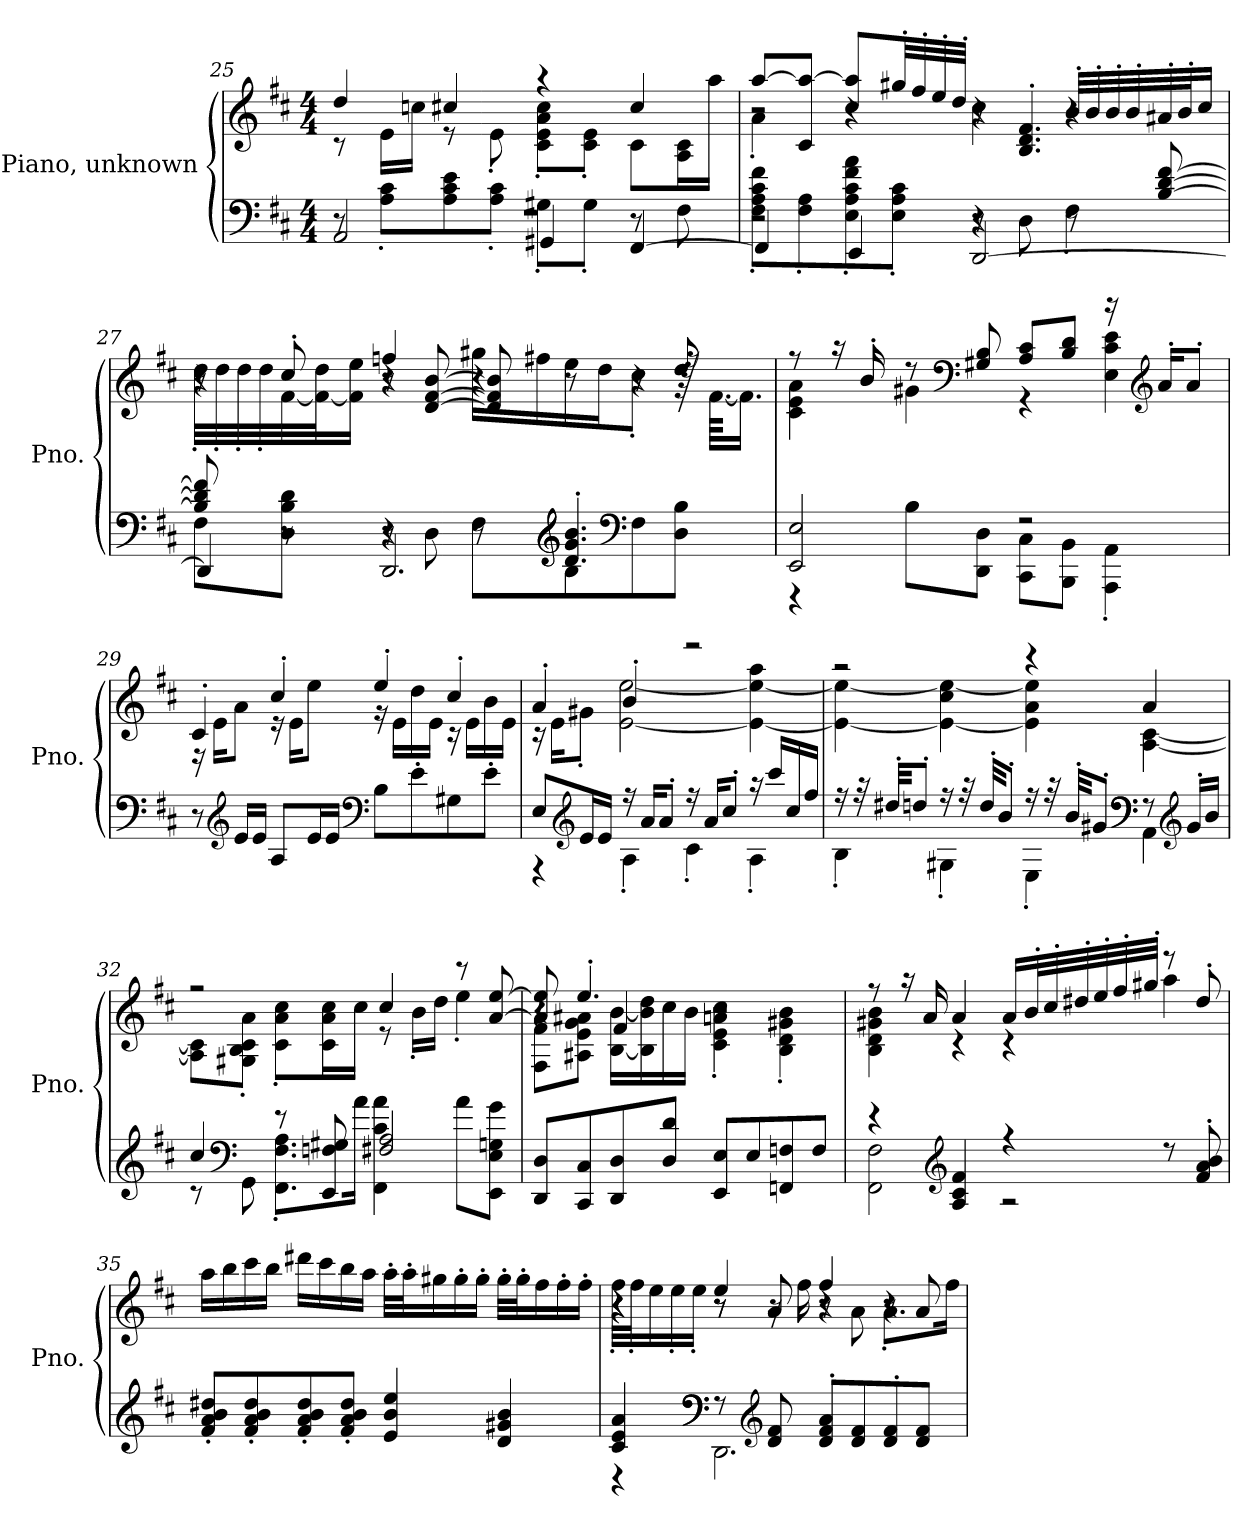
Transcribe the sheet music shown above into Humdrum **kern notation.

**kern	**kern
*part1	*part1
*staff2	*staff1
*I"Piano, unknown	*
*I'Pno.	*
*clefF4	*clefG2
*k[f#c#]	*k[f#c#]
*M4/4	*M4/4
=25	=25
*^	*^
*	*^	*	*
1r	8r	2AA/	4dd/	8r
.	8A\' 8c#\'L	.	.	16e\LL
.	.	.	.	16ccn\JJ
.	8A\ 8c#\ 8e\	.	4cc#X/	8r
.	8A\' 8c#\'J	.	.	8e'\
.	8G#X'\L	4GG#X/	4r	8c#\' 8e\' 8a\' 8cc#\'L
.	8G#'\J	.	.	8c#\' 8e\'J
.	8r	[4FF#/	4cc#/	8c#\L
.	8F#\	.	.	16A\ 16c#\L
.	.	.	.	16aa\JJ
!!LO:PB:g=z
=26	=26	=26	=26	=26
*	*	*	*	*^
2r	8F#\' 8A\' 8c#\' 8f#\'L	4FF#/]	[8aa/L	4a'\	2r
.	8F#\' 8A\'	.	8c#/ 8aa/_J	.	.
.	8E\' 8A\' 8c#\' 8f#\' 8a\'	4EE/	8cc#/ 8aa/]L	4r	.
.	8E\' 8A\' 8c#\'J	.	32gg#X'/LL	.	.
.	.	.	32ff#'/	.	.
.	.	.	32ee'/	.	.
.	.	.	32dd'/JJJ	.	.
4r	8r	[2DD/	4r	4cc#\	8r
.	8D\	.	.	.	4.B/' 4.d/' 4.f#/'
8r	4F#'\	.	32b'/LLL	4r	.
.	.	.	32b'/	.	.
.	.	.	32b'/	.	.
.	.	.	32b'/	.	.
[8B/ [8d/ [8f#/	.	.	32a#X'/	.	.
.	.	.	32b'/J	.	.
.	.	.	16cc#/JJ	.	.
!!LO:LB:g=z	!!	!!
=27	=27	=27	=27	=27	=27
8B/] 8d/] 8f#/]	8F#\L	4DD/]	8r	32dd'\LLL	4r
.	.	.	.	32dd'\	.
.	.	.	.	32dd'\	.
.	.	.	.	32dd'\	.
8r	8D\ 8B\ 8d\J	.	8cc#'/	[32f#\	.
.	.	.	.	32f#\_ 32dd\J	.
.	.	.	.	16f#\] 16ee\JJ	.
4r	8r	2.DD/	4ffn/	4r	8r
.	8D\	.	.	.	[8d/ [8f#/ [8b/
8r	8F#\L	.	4r	16gg#X\LL	8d/] 8f#/] 8b/]
.	.	.	.	16ff#X\	.
*clefG2	*	*	*	*	*
4.d/' 4.g/' 4.b/'	8B\	.	.	16ee\	8r
.	.	.	.	16dd\J	.
*clefF4	*	*	*	*	*
.	8F#\	.	8r	8cc#'\J	4r
.	8D\ 8B\J	.	8dd/	128r	.
.	.	.	.	[64.f#\KKLL	.
.	.	.	.	16.f#\JJ]	.
*	*v	*v	*	*	*
*	*	*	*v	*v
=28	=28	=28	=28
2EE/ 2E/	4r	8r	4c#\ 4e\ 4a\
.	.	16r	.
.	.	16b'/	.
.	8B\L	8r	4g#X\
*	*	*clefF4	*
.	8DD\ 8D\J	8G#X/ 8B/	.
2r	8CC#\ 8C#\L	8A/ 8c#/L	4r
.	8BBB\ 8BB\J	8B/ 8d/J	.
.	4AAA\' 4AA\'	16r	4E\ 4c#\ 4e\
*	*	*clefG2	*
.	.	16a'/KL	.
.	.	8a'/J	.
*v	*v	*	*
!!LO:LB:g=z	!!
=29	=29	=29
8r	4c#'/	16r
.	.	16e\KL
*clefG2	*	*
16e/LL	.	8a\J
16e/JJ	.	.
8A/L	4cc#'/	16r
.	.	16e\KL
16e/L	.	8ee\J
16e/JJ	.	.
*clefF4	*	*
8B\L	4ee'/	16r
.	.	16e\LL
8e'\	.	16dd\
.	.	16e\JJ
8G#X\	4cc#'/	16r
.	.	16e\LL
8e'\J	.	16b\
.	.	16e\JJ
=30	=30	=30
*^	*	*
8E/L	4r	4a'/	16r
.	.	.	16e\KL
*clefG2	*	*	*
16e/L	.	.	8g#X'\J
16e/JJ	.	.	.
16r	4A'\	4b'/	[2e\ [2ee\
16a/KL	.	.	.
8a'/J	.	.	.
16r	4c#'\	2r	.
16a/KL	.	.	.
8cc#'/J	.	.	.
16r	4A'\	.	4e\_ 4ee\_ 4aa\
16ccc#/LL	.	.	.
16cc#/	.	.	.
16ff#/JJ	.	.	.
!!LO:LB:g=z	!!
=31	=31	=31	=31
16r	4B'\	2r	4e\_ 4ee\_
32r	.	.	.
32dd#X'/KKL	.	.	.
8ddn'/J	.	.	.
16r	4G#X'\	.	4e\_ 4cc#\ 4ee\_
32r	.	.	.
32dd'/KKL	.	.	.
8b'/J	.	.	.
16r	4E'\	4r	4e\] 4a\ 4ee\]
32r	.	.	.
32b'/KKL	.	.	.
8g#X'/J	.	.	.
*clefF4	*	*	*
8r	4AA\	4a/	[4A\ [4c#\
*clefG2	*	*	*
16g#'/LL	.	.	.
16b/JJ	.	.	.
=32	=32	=32	=32
4cc#/	8r	2r	8A\] 8c#\]L
*clefF4	*	*	*
.	8GG\	.	8G#X\' 8B\' 8c#\' 8a\'J
8r	8.FF#\' 8.F#\' 8.A\'L	.	8c#\' 8a\' 8cc#\'L
8EE/ 8Fn/ 8G#X/	.	.	16c#\ 16a\ 16cc#\L
.	16a\Jk	.	16cc#\JJ
2F#X/ 2A/	4FF#\ 4c#\ 4a\	4cc#/	8r
.	.	.	16b'\LL
.	.	.	16dd\JJ
.	8a\L	8r	4ee'\
.	8EE\ 8E\ 8Gn\ 8g\J	[8a/ [8ee/	.
*v	*v	*	*
!!LO:LB:g=z
=33	=33	=33
*	*	*^
8DD/ 8D/L	8a/] 8ee/]	8F#\ 8f#\L	4r
8CC#/ 8C#/	4.ee'/	8A#X\ 8e\ 8g\ 8a#X\J	.
8DD/ 8D/	.	[16B\ [16b\LL	4f#/
.	.	16B\] 16b\] 16dd\	.
8D/ 8d/J	.	16cc#\	.
.	.	16b\JJ	.
8EE/ 8E/L	2r	4c#\' 4e\' 4an\' 4cc#\'	2r
8E/	.	.	.
8FFn/ 8Fn/	.	4B\' 4d\' 4g#X\' 4b\'	.
8F/J	.	.	.
*	*	*v	*v
=34	=34	=34
*^	*	*
4r	2FF#\ 2F#\	8r	4B\ 4d\ 4g#X\ 4b\
.	.	16r	.
.	.	16a/	.
*clefG2	*	*	*
4A/ 4c#/ 4f#/	.	4a/	4r
4r	2r	16a/LL	4r
.	.	32b'/L	.
.	.	32cc#'/	.
.	.	32dd#X'/	.
.	.	32ee'/	.
.	.	32ff#'/	.
.	.	32gg#X'/JJJ	.
8r	.	8r	4aa\
8f#/' 8a/' 8b/'	.	8dd#'/	.
*v	*v	*	*
*	*v	*v
!!LO:LB:g=z
=35	=35
8f#/' 8a/' 8b/' 8dd#X/'L	16aa\LL
.	16bb\
8f#/' 8a/' 8b/' 8dd#/'	16ccc#\
.	16bb\JJ
8f#/' 8a/' 8b/' 8dd#/'	16ddd#X\LL
.	16ccc#\
8f#/' 8a/' 8b/' 8dd#/'J	16bb\
.	16aa\JJ
4e/ 4b/ 4ee/	32aa'\LLL
.	32aa'\J
.	16gg#X\
.	16gg#'\
.	16gg#'\JJ
4d/ 4g#X/ 4b/	32gg#'\LLL
.	32gg#'\J
.	16ff#\
.	16ff#'\
.	16ff#'\JJ
=36	=36
*^	*^
*	*	*	*^
4c#/ 4e/ 4a/	4r	4r	32ff#'\LLL	4r
.	.	.	32ff#'\J	.
.	.	.	16ee\	.
.	.	.	16ee'\	.
.	.	.	16ee'\JJ	.
*clefF4	*	*	*	*
8r	2.DD\	4ee/	8r	8r
*clefG2	*	*	*	*
8d/ 8f#/	.	.	16r	8a/
.	.	.	16ff#\	.
8d/' 8f#/' 8a/'L	.	4ff#/	8r	4r
8d/ 8f#/	.	.	8a\	.
8d/' 8f#/'	.	4r	8.a'\L	8r
8d/ 8f#/J	.	.	.	8a/
.	.	.	16ff#\Jk	.
*v	*v	*	*	*
*	*v	*v	*v
=	=
*-	*-
